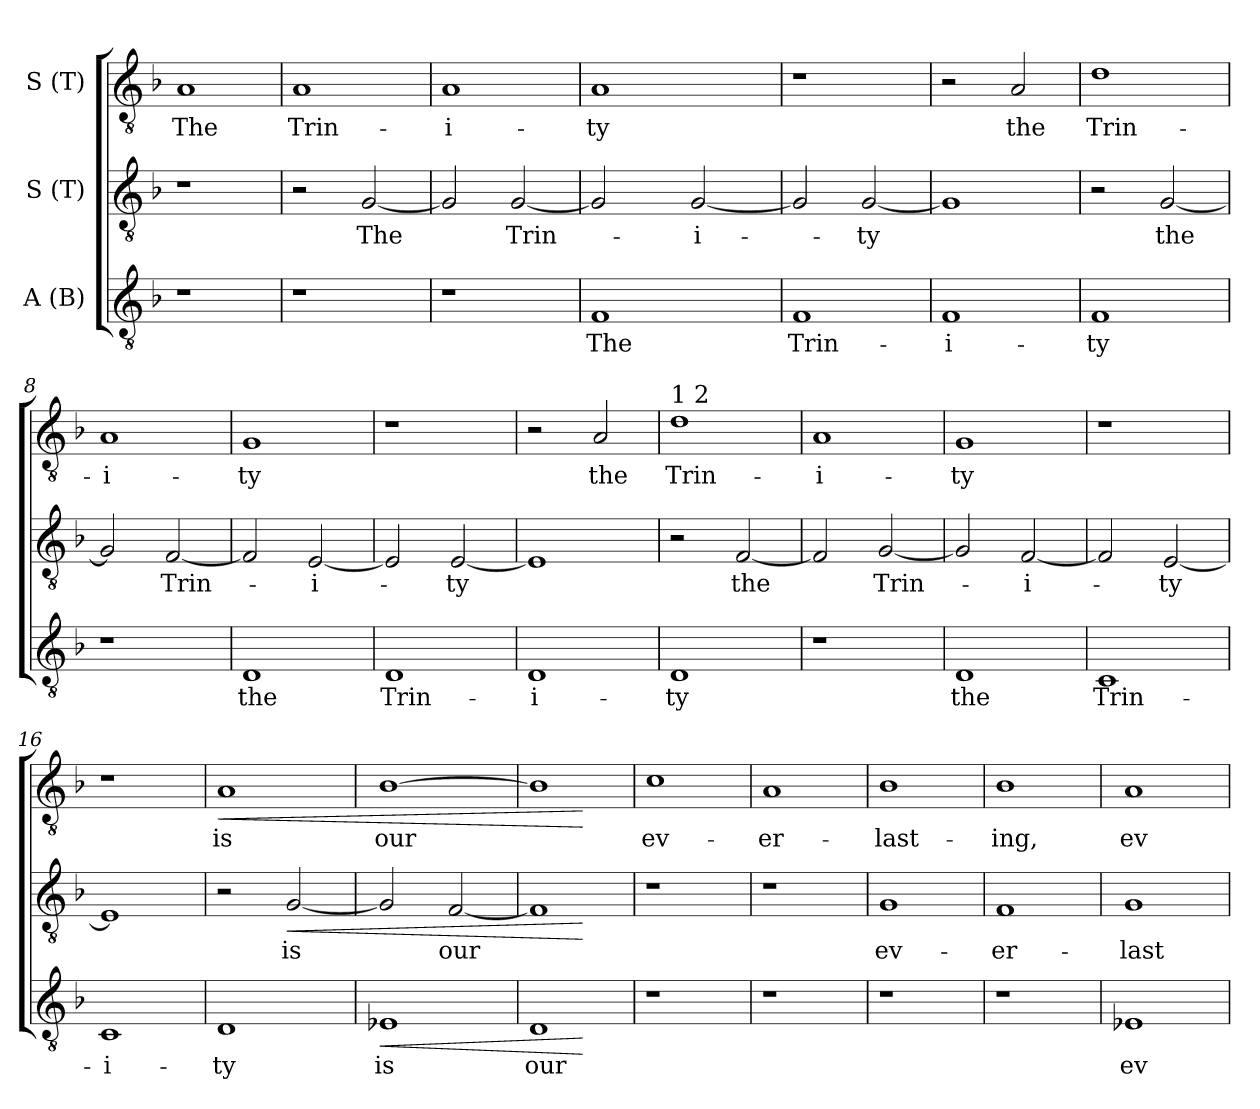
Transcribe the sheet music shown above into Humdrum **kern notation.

**kern	**text	**dynam	**kern	**text	**dynam	**kern	**text	**dynam
*part3	*part3	*part3	*part2	*part2	*part2	*part1	*part1	*part1
*staff3	*staff3	*staff3	*staff2	*staff2	*staff2	*staff1	*staff1	*staff1
*I"A (B)	*	*	*I"S (T)	*	*	*I"S (T)	*	*
*clefGv2	*	*	*clefGv2	*	*	*clefGv2	*	*
*k[b-]	*	*	*k[b-]	*	*	*k[b-]	*	*
*F:	*	*	*F:	*	*	*F:	*	*
=1	=1	=1	=1	=1	=1	=1	=1	=1
!	!	!	!	!	!	!	!LO:LY:b	!
1r	.	.	1r	.	.	1A	The	.
=2	=2	=2	=2	=2	=2	=2	=2	=2
!	!	!	!	!	!	!	!LO:LY:b	!
1r	.	.	2r	.	.	1A	Trin-	.
!	!	!	!	!LO:LY:b	!	!	!	!
.	.	.	[<2G/	The	.	.	.	.
=3	=3	=3	=3	=3	=3	=3	=3	=3
!	!	!	!	!	!	!	!LO:LY:b	!
1r	.	.	2G/]	.	.	1A	-i-	.
!	!	!	!	!LO:LY:b	!	!	!	!
.	.	.	[<2G/	Trin-	.	.	.	.
=4	=4	=4	=4	=4	=4	=4	=4	=4
!	!LO:LY:b	!	!	!	!	!	!LO:LY:b	!
*^	*	*	*	*	*	*	*	*
1F	4ryy	The	.	2G/]	.	.	1A	-ty	.
.	32ryy	.	.	.	.	.	.	.	.
.	2ryy	.	.	.	.	.	.	.	.
!	!	!	!	!	!LO:LY:b:rj	!	!	!	!
.	.	.	.	[<2G/	-i-	.	.	.	.
.	8..ryy	.	.	.	.	.	.	.	.
=5	=5	=5	=5	=5	=5	=5	=5	=5	=5
!	!	!LO:LY:b	!	!	!	!	!	!	!
*v	*v	*	*	*	*	*	*	*	*
1F	Trin-	.	2G/]	.	.	1r	.	.
!	!	!	!	!LO:LY:b	!	!	!	!
.	.	.	[<2G/	-ty	.	.	.	.
=6	=6	=6	=6	=6	=6	=6	=6	=6
!	!LO:LY:b	!	!	!	!	!	!	!
1F	-i-	.	1G]	.	.	2r	.	.
!	!	!	!	!	!	!	!LO:LY:b	!
.	.	.	.	.	.	2A/	the	.
=7	=7	=7	=7	=7	=7	=7	=7	=7
!	!LO:LY:b	!	!	!	!	!	!LO:LY:b	!
1F	-ty	.	2r	.	.	1d	Trin-	.
!	!	!	!	!LO:LY:b	!	!	!	!
.	.	.	[<2G/	the	.	.	.	.
=8	=8	=8	=8	=8	=8	=8	=8	=8
!	!	!	!	!	!	!	!LO:LY:b	!
1r	.	.	2G/]	.	.	1A	-i-	.
!	!	!	!	!LO:LY:b	!	!	!	!
.	.	.	[<2F/	Trin-	.	.	.	.
=9	=9	=9	=9	=9	=9	=9	=9	=9
!	!LO:LY:b	!	!	!	!	!	!LO:LY:b	!
1D	the	.	2F/]	.	.	1G	-ty	.
!	!	!	!	!LO:LY:b:rj	!	!	!	!
.	.	.	[<2E/	-i-	.	.	.	.
=10	=10	=10	=10	=10	=10	=10	=10	=10
!	!LO:LY:b	!	!	!	!	!	!	!
1D	Trin-	.	2E/]	.	.	1r	.	.
!	!	!	!	!LO:LY:b	!	!	!	!
.	.	.	[<2E/	-ty	.	.	.	.
=11	=11	=11	=11	=11	=11	=11	=11	=11
!	!LO:LY:b	!	!	!	!	!	!	!
1D	-i-	.	1E]	.	.	2r	.	.
!	!	!	!	!	!	!	!LO:LY:b	!
.	.	.	.	.	.	2A/	the	.
!!LO:LB:g=z
=12	=12	=12	=12	=12	=12	=12	=12	=12
!	!	!	!	!	!	!LO:TX:a:t=1 2	!	!
!	!LO:LY:b	!	!	!	!	!	!LO:LY:b	!
1D	-ty	.	2r	.	.	1d	Trin-	.
!	!	!	!	!LO:LY:b	!	!	!	!
.	.	.	[<2F/	the	.	.	.	.
=13	=13	=13	=13	=13	=13	=13	=13	=13
!	!	!	!	!	!	!	!LO:LY:b	!
1r	.	.	2F/]	.	.	1A	-i-	.
!	!	!	!	!LO:LY:b	!	!	!	!
.	.	.	[<2G/	Trin-	.	.	.	.
=14	=14	=14	=14	=14	=14	=14	=14	=14
!	!LO:LY:b	!	!	!	!	!	!LO:LY:b	!
1D	the	.	2G/]	.	.	1G	-ty	.
!	!	!	!	!LO:LY:b:rj	!	!	!	!
.	.	.	[<2F/	-i-	.	.	.	.
=15	=15	=15	=15	=15	=15	=15	=15	=15
!	!LO:LY:b	!	!	!	!	!	!	!
1C	Trin-	.	2F/]	.	.	1r	.	.
!	!	!	!	!LO:LY:b	!	!	!	!
.	.	.	[<2E/	-ty	.	.	.	.
=16	=16	=16	=16	=16	=16	=16	=16	=16
!	!LO:LY:b	!	!	!	!	!	!	!
1C	-i-	.	1E]	.	.	1r	.	.
=17	=17	=17	=17	=17	=17	=17	=17	=17
!	!LO:LY:b	!	!	!	!	!	!LO:LY:b	!LO:HP:b
1D	-ty	.	2r	.	.	1A	is	<
!	!	!	!	!LO:LY:b	!LO:HP:b	!	!	!
.	.	.	[<2G/	is	<	.	.	.
=18	=18	=18	=18	=18	=18	=18	=18	=18
!	!LO:LY:b	!LO:HP:b	!	!	!	!	!LO:LY:b	!
1E-X	is	<	2G/]	.	.	[>1B-	our	.
!	!	!	!	!LO:LY:b	!	!	!	!
.	.	.	[<2F/	our	.	.	.	.
=19	=19	=19	=19	=19	=19	=19	=19	=19
!	!LO:LY:b	!	!	!	!	!	!	!
1D	our	.	1F]	.	.	1B-]	.	.
.	.	[	.	.	[	.	.	[
=20	=20	=20	=20	=20	=20	=20	=20	=20
!	!	!	!	!	!	!	!LO:LY:b	!
1r	.	.	1r	.	.	1c	ev-	.
=21	=21	=21	=21	=21	=21	=21	=21	=21
!	!	!	!	!	!	!	!LO:LY:b	!
1r	.	.	1r	.	.	1A	-er-	.
=22	=22	=22	=22	=22	=22	=22	=22	=22
!	!	!	!	!LO:LY:b	!	!	!LO:LY:b	!
1r	.	.	1G	ev-	.	1B-	-last-	.
=23	=23	=23	=23	=23	=23	=23	=23	=23
!	!	!	!	!LO:LY:b	!	!	!LO:LY:b	!
1r	.	.	1F	-er-	.	1B-	-ing,	.
=24	=24	=24	=24	=24	=24	=24	=24	=24
!	!LO:LY:b	!	!	!LO:LY:b	!	!	!LO:LY:b	!
1E-X	ev-	.	1G	-last-	.	1A	ev-	.
=	=	=	=	=	=	=	=	=
*-	*-	*-	*-	*-	*-	*-	*-	*-
